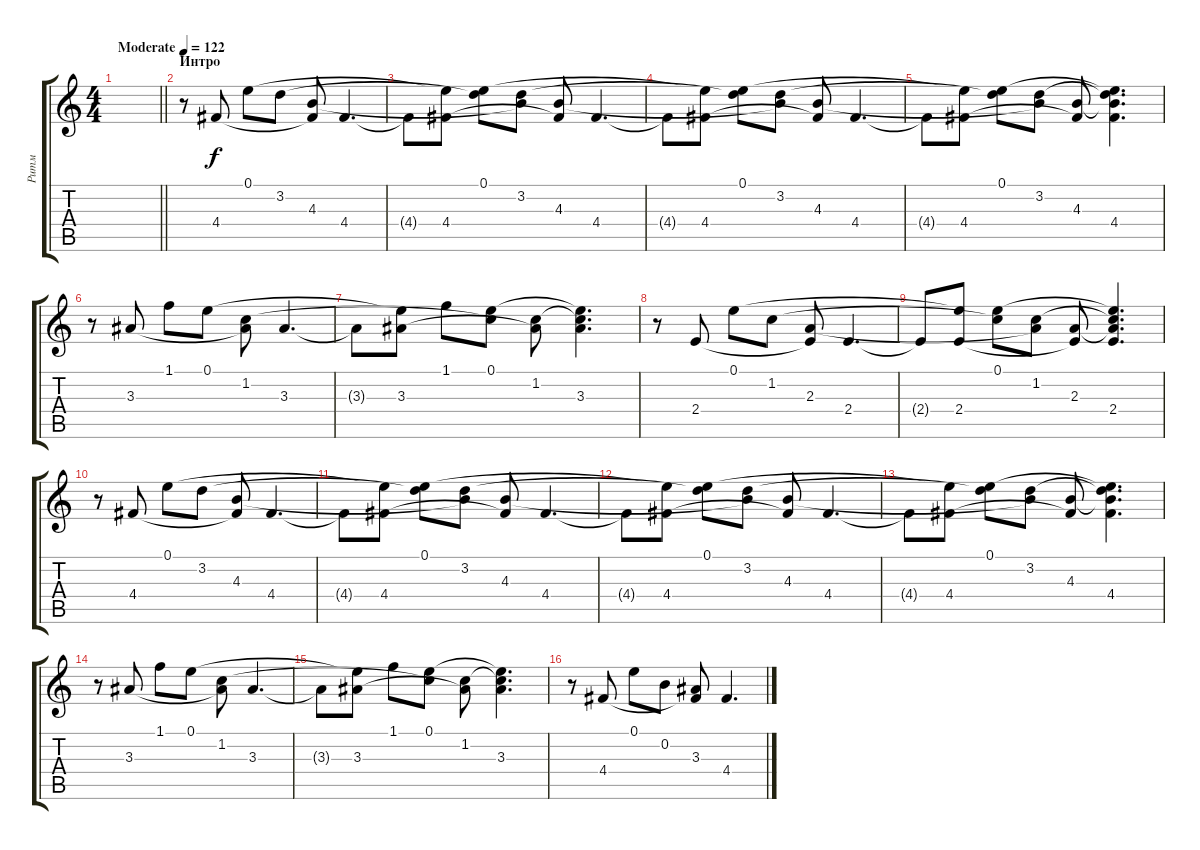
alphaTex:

\track ("Ритм" "Ритм") {instrument electricguitarclean}
\staff {score tabs}
\tuning (E4 B3 G3 D3 A2 E2) {hide}
\ts (4 4)
\tempo (122 "Moderate")
\clef g2
\barLineRight lightlight
\ks c
|
\section ("" "Интро")
r.8 4.4.8 0.1.8 3.2.8 (4.3 4.4{t}).8 4.4.4{d} |
4.4{t}.8 (0.1{t} 4.4).8 (0.1 3.2{t}).8 (3.2 4.3{t}).8 (4.3 4.4{t}).8 4.4.4{d} |
4.4{t}.8 (0.1{t} 4.4).8 (0.1 3.2{t}).8 (3.2 4.3{t}).8 (4.3 4.4{t}).8 4.4.4{d} |
4.4{t}.8 (0.1{t} 4.4).8 (0.1 3.2{t}).8 (3.2 4.3{t}).8 (4.3 4.4{t}).8 (0.1{t} 3.2{t} 4.3{t} 4.4).4{d} |
r.8 3.3.8 1.1.8 0.1.8 (1.2 3.3{t}).8 3.3.4{d} |
3.3{t}.8 (0.1{t} 3.3).8 1.1.8 (0.1 1.2{t}).8 (1.2 3.3{t}).8 (0.1{t} 1.2{t} 3.3).4{d} |
r.8 2.4.8 0.1.8 1.2.8 (2.3 2.4{t}).8 2.4.4{d} |
2.4{t}.8 (0.1{t} 2.4).8 (0.1 1.2{t}).8 (1.2 2.3{t}).8 (2.3 2.4{t}).8 (0.1{t} 1.2{t} 2.3{t} 2.4).4{d} |
r.8 4.4.8 0.1.8 3.2.8 (4.3 4.4{t}).8 4.4.4{d} |
4.4{t}.8 (0.1{t} 4.4).8 (0.1 3.2{t}).8 (3.2 4.3{t}).8 (4.3 4.4{t}).8 4.4.4{d} |
4.4{t}.8 (0.1{t} 4.4).8 (0.1 3.2{t}).8 (3.2 4.3{t}).8 (4.3 4.4{t}).8 4.4.4{d} |
4.4{t}.8 (0.1{t} 4.4).8 (0.1 3.2{t}).8 (3.2 4.3{t}).8 (4.3 4.4{t}).8 (0.1{t} 3.2{t} 4.3{t} 4.4).4{d} |
r.8 3.3.8 1.1.8 0.1.8 (1.2 3.3{t}).8 3.3.4{d} |
3.3{t}.8 (0.1{t} 3.3).8 1.1.8 (0.1 1.2{t}).8 (1.2 3.3{t}).8 (0.1{t} 1.2{t} 3.3).4{d} |
r.8 4.4.8 0.1.8 0.2.8 (3.3 4.4{t}).8 4.4.4{d}
